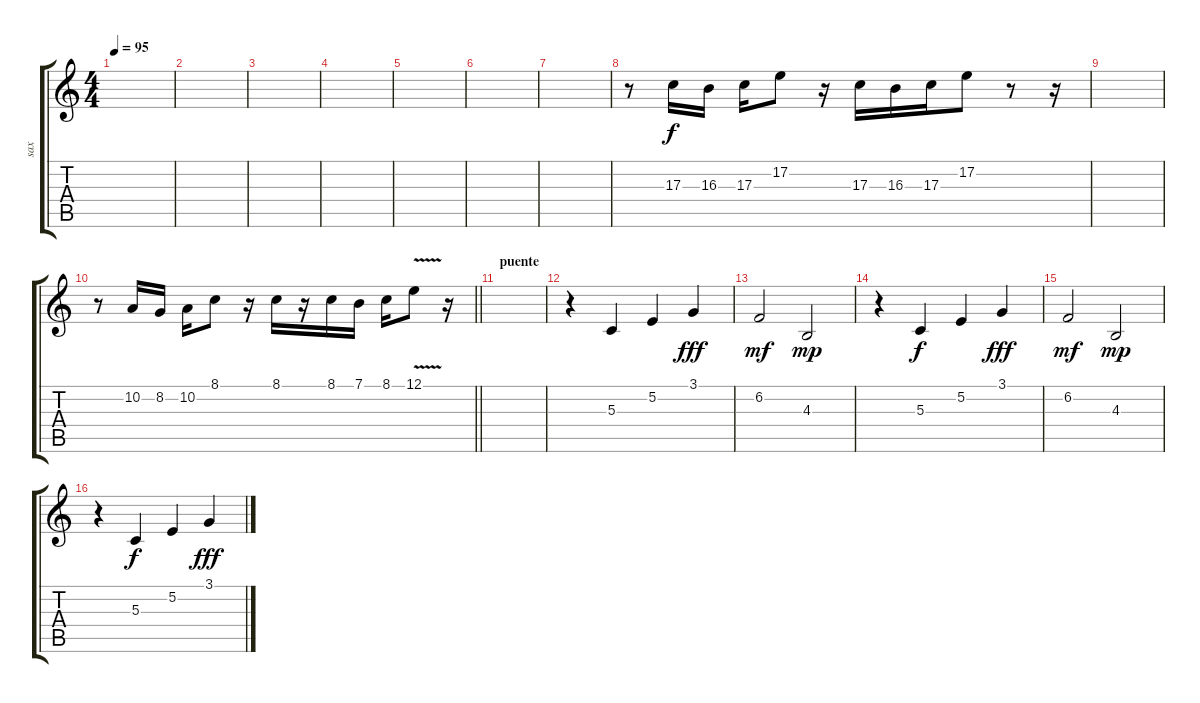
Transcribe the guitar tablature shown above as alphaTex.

\track ("sax" "sax") {instrument tenorsax}
\staff {score tabs}
\tuning (E4 B3 G3 D3 A2 E2) {hide}
\ts (4 4)
\tempo 95
\clef g2
\ks c
|
|
|
|
|
|
|
r.8 17.3.16 16.3.16 17.3.16 17.2.8 r.16 17.3.16 16.3.16 17.3.16 17.2.8 r.8 r.16 |
|
\barLineRight lightlight
r.8 10.2.16 8.2.16 10.2.16 8.1.8 r.16 8.1.16 r.16 8.1.16 7.1.16 8.1.16 12.1{v}.8 r.16 |
\section ("" "puente")
|
r.4{volume 10} 5.3.4{volume 15} 5.2.4 3.1.4{dy fff} |
6.2.2{dy mf} 4.3.2{dy mp} |
r.4{volume 10} 5.3.4{dy f volume 15} 5.2.4 3.1.4{dy fff} |
6.2.2{dy mf} 4.3.2{dy mp} |
r.4{volume 10} 5.3.4{dy f volume 15} 5.2.4 3.1.4{dy fff}
